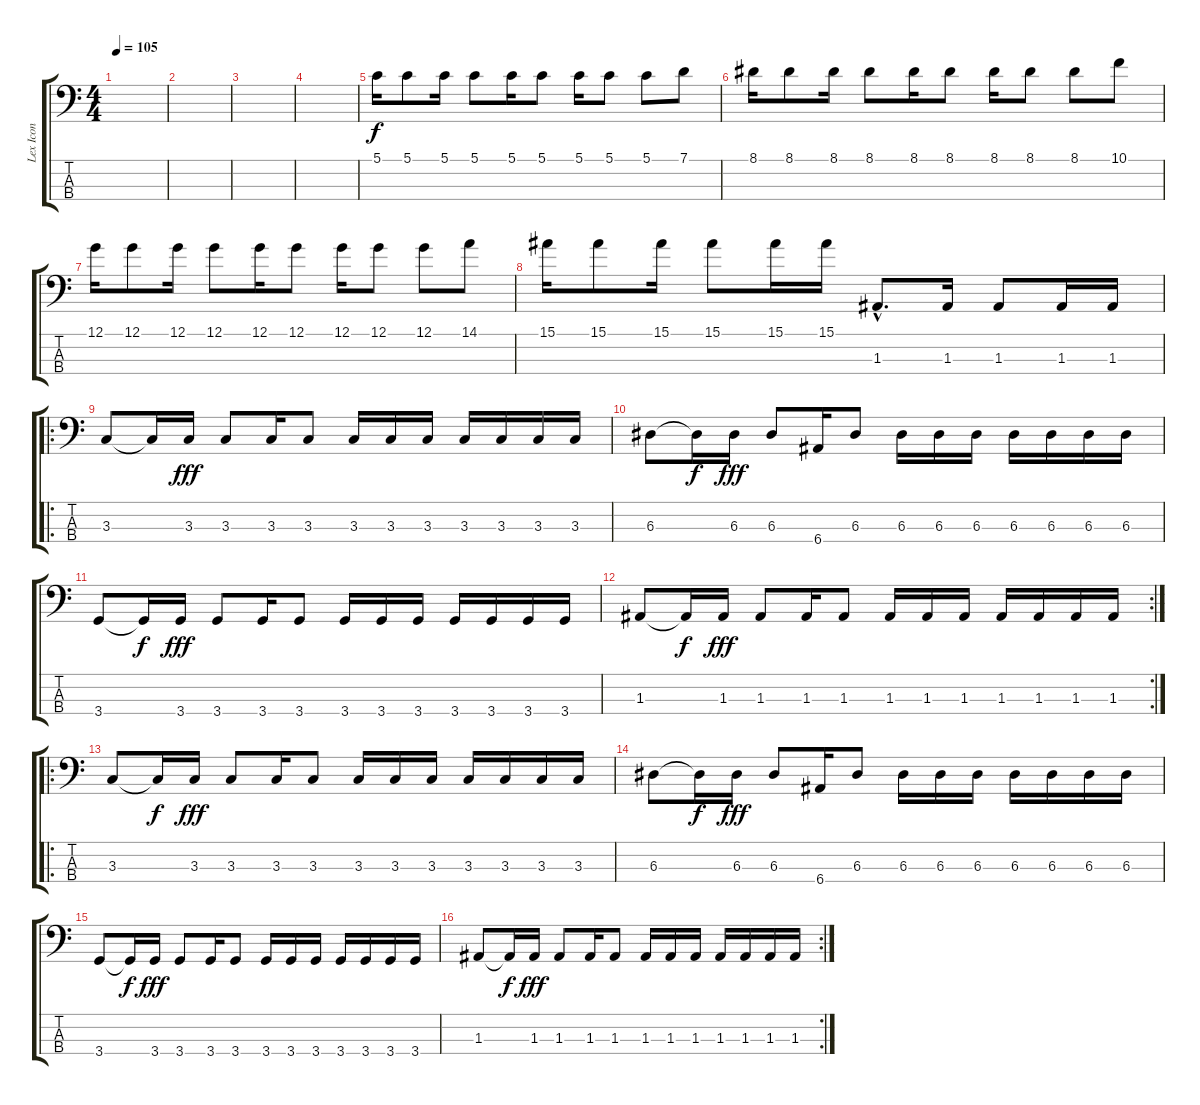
\track ("Lex Icon" "Lex Icon") {instrument electricbasspick}
\staff {score tabs}
\tuning (G2 D2 A1 E1) {hide}
\ts (4 4)
\tempo 105
\clef f4
\ks c
|
|
|
|
5.1.16 5.1.8 5.1.16 5.1.8 5.1.16 5.1.8 5.1.16 5.1.8 5.1.8 7.1.8 |
8.1.16 8.1.8 8.1.16 8.1.8 8.1.16 8.1.8 8.1.16 8.1.8 8.1.8 10.1.8 |
12.1.16 12.1.8 12.1.16 12.1.8 12.1.16 12.1.8 12.1.16 12.1.8 12.1.8 14.1.8 |
15.1.16 15.1.8 15.1.16 15.1.8 15.1.16 15.1.16 1.3{hac}.8{d} 1.3.16 1.3.8 1.3.16 1.3.16 |
\ro
3.3.8 3.3{t}.16{dy f} 3.3.16{dy fff} 3.3.8 3.3.16 3.3.8 3.3.16 3.3.16 3.3.16 3.3.16 3.3.16 3.3.16 3.3.16 |
6.3.8 6.3{t}.16{dy f} 6.3.16{dy fff} 6.3.8 6.4.16 6.3.8 6.3.16 6.3.16 6.3.16 6.3.16 6.3.16 6.3.16 6.3.16 |
3.4.8 3.4{t}.16{dy f} 3.4.16{dy fff} 3.4.8 3.4.16 3.4.8 3.4.16 3.4.16 3.4.16 3.4.16 3.4.16 3.4.16 3.4.16 |
\rc 2
1.3.8 1.3{t}.16{dy f} 1.3.16{dy fff} 1.3.8 1.3.16 1.3.8 1.3.16 1.3.16 1.3.16 1.3.16 1.3.16 1.3.16 1.3.16 |
\ro
3.3.8 3.3{t}.16{dy f} 3.3.16{dy fff} 3.3.8 3.3.16 3.3.8 3.3.16 3.3.16 3.3.16 3.3.16 3.3.16 3.3.16 3.3.16 |
6.3.8 6.3{t}.16{dy f} 6.3.16{dy fff} 6.3.8 6.4.16 6.3.8 6.3.16 6.3.16 6.3.16 6.3.16 6.3.16 6.3.16 6.3.16 |
3.4.8 3.4{t}.16{dy f} 3.4.16{dy fff} 3.4.8 3.4.16 3.4.8 3.4.16 3.4.16 3.4.16 3.4.16 3.4.16 3.4.16 3.4.16 |
\rc 2
1.3.8 1.3{t}.16{dy f} 1.3.16{dy fff} 1.3.8 1.3.16 1.3.8 1.3.16 1.3.16 1.3.16 1.3.16 1.3.16 1.3.16 1.3.16
